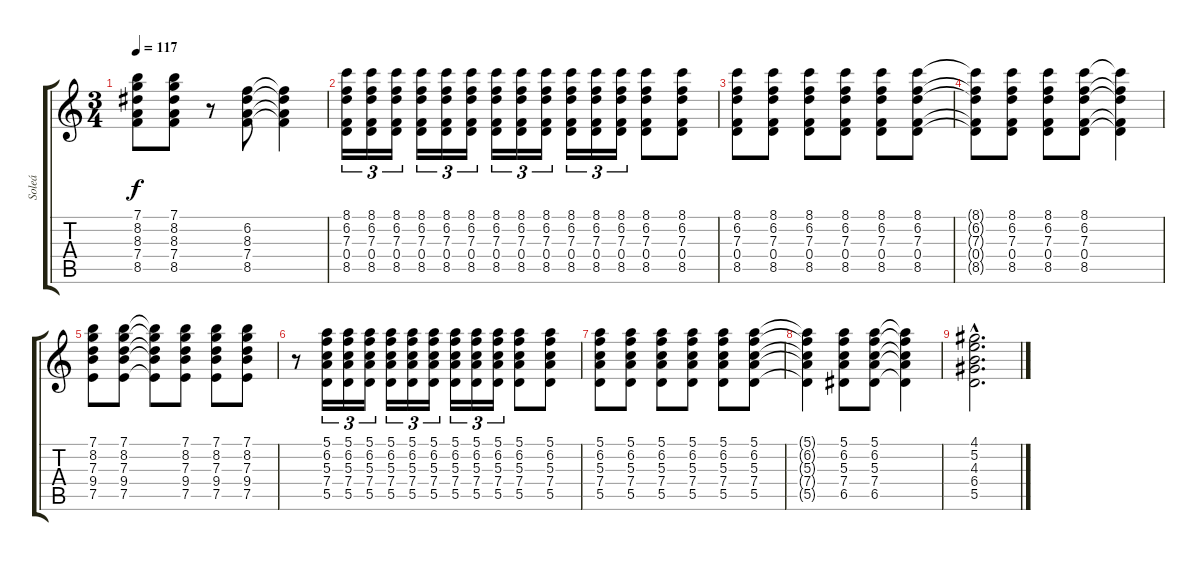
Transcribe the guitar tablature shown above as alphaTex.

\track ("Soleá" "Soleá") {instrument acousticguitarnylon}
\staff {score tabs}
\tuning (E4 B3 G3 D3 A2 E2) {hide}
\ts (3 4)
\tempo 117
\clef g2
\ks c
(7.1 8.2 8.3 7.4 8.5).8{dy f} (7.1 8.2 8.3 7.4 8.5).8 r.8 (6.2 8.3 7.4 8.5).8 (6.2{t} 8.3{t} 7.4{t} 8.5{t}).4 |
(8.1 6.2 7.3 0.4 8.5).16{tu (3 2)} (8.1 6.2 7.3 0.4 8.5).16{tu (3 2)} (8.1 6.2 7.3 0.4 8.5).16{tu (3 2)} (8.1 6.2 7.3 0.4 8.5).16{tu (3 2)} (8.1 6.2 7.3 0.4 8.5).16{tu (3 2)} (8.1 6.2 7.3 0.4 8.5).16{tu (3 2)} (8.1 6.2 7.3 0.4 8.5).16{tu (3 2)} (8.1 6.2 7.3 0.4 8.5).16{tu (3 2)} (8.1 6.2 7.3 0.4 8.5).16{tu (3 2)} (8.1 6.2 7.3 0.4 8.5).16{tu (3 2)} (8.1 6.2 7.3 0.4 8.5).16{tu (3 2)} (8.1 6.2 7.3 0.4 8.5).16{tu (3 2)} (8.1 6.2 7.3 0.4 8.5).8 (8.1 6.2 7.3 0.4 8.5).8 |
(8.1 6.2 7.3 0.4 8.5).8 (8.1 6.2 7.3 0.4 8.5).8 (8.1 6.2 7.3 0.4 8.5).8 (8.1 6.2 7.3 0.4 8.5).8 (8.1 6.2 7.3 0.4 8.5).8 (8.1 6.2 7.3 0.4 8.5).8 |
(8.1{t} 6.2{t} 7.3{t} 0.4{t} 8.5{t}).8 (8.1 6.2 7.3 0.4 8.5).8 (8.1 6.2 7.3 0.4 8.5).8 (8.1 6.2 7.3 0.4 8.5).8 (8.1{t} 6.2{t} 7.3{t} 0.4{t} 8.5{t}).4 |
(7.1 8.2 7.3 9.4 7.5).8 (7.1 8.2 7.3 9.4 7.5).8 (7.1{t} 8.2{t} 7.3{t} 9.4{t} 7.5{t}).8 (7.1 8.2 7.3 9.4 7.5).8 (7.1 8.2 7.3 9.4 7.5).8 (7.1 8.2 7.3 9.4 7.5).8 |
r.8 (5.1 6.2 5.3 7.4 5.5).16{tu (3 2)} (5.1 6.2 5.3 7.4 5.5).16{tu (3 2)} (5.1 6.2 5.3 7.4 5.5).16{tu (3 2)} (5.1 6.2 5.3 7.4 5.5).16{tu (3 2)} (5.1 6.2 5.3 7.4 5.5).16{tu (3 2)} (5.1 6.2 5.3 7.4 5.5).16{tu (3 2)} (5.1 6.2 5.3 7.4 5.5).16{tu (3 2)} (5.1 6.2 5.3 7.4 5.5).16{tu (3 2)} (5.1 6.2 5.3 7.4 5.5).16{tu (3 2)} (5.1 6.2 5.3 7.4 5.5).8 (5.1 6.2 5.3 7.4 5.5).8 |
(5.1 6.2 5.3 7.4 5.5).8 (5.1 6.2 5.3 7.4 5.5).8 (5.1 6.2 5.3 7.4 5.5).8 (5.1 6.2 5.3 7.4 5.5).8 (5.1 6.2 5.3 7.4 5.5).8 (5.1 6.2 5.3 7.4 5.5).8 |
(5.1{t} 6.2{t} 5.3{t} 7.4{t} 5.5{t}).4 (5.1 6.2 5.3 7.4 6.5).8 (5.1 6.2 5.3 7.4 6.5).8 (5.1{t} 6.2{t} 5.3{t} 7.4{t} 6.5{t}).4 |
(4.1{hac} 5.2{hac} 4.3{hac} 6.4{hac} 5.5{hac}).2{d}
